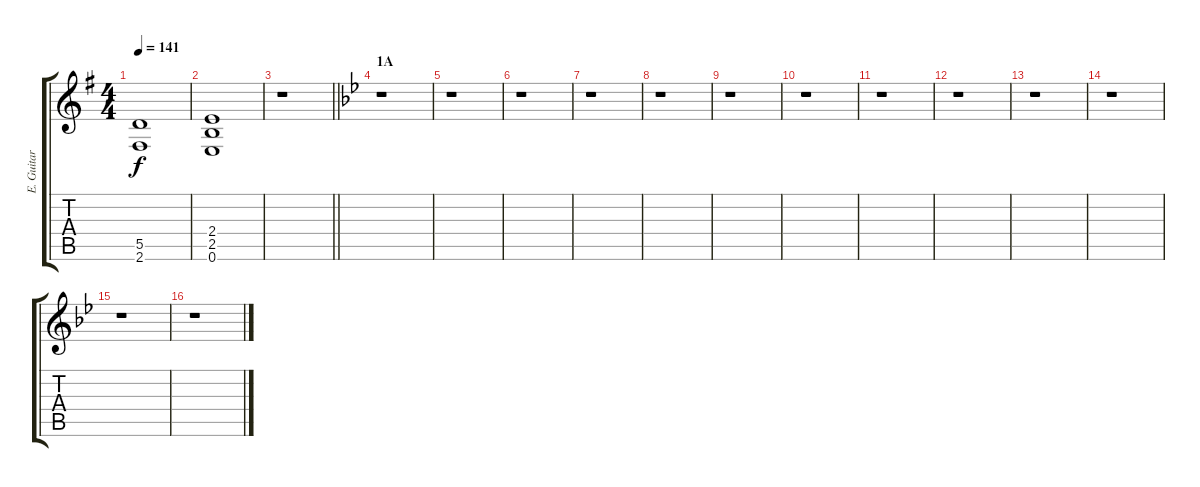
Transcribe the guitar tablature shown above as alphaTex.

\track ("E. Guitar IV" "E. Guitar ") {instrument overdrivenguitar}
\staff {score tabs}
\tuning (E4 B3 G3 D3 A2 E2) {hide}
\ts (4 4)
\tempo 141
\clef g2
\ks g
(5.5 2.6).1{dy f} |
(2.4 2.5 0.6).1 |
\barLineRight lightlight
r.1 |
\section ("" "1A")
\ks bb
r.1 |
r.1 |
r.1 |
r.1 |
r.1 |
r.1 |
r.1 |
r.1 |
r.1 |
r.1 |
r.1 |
r.1 |
r.1
